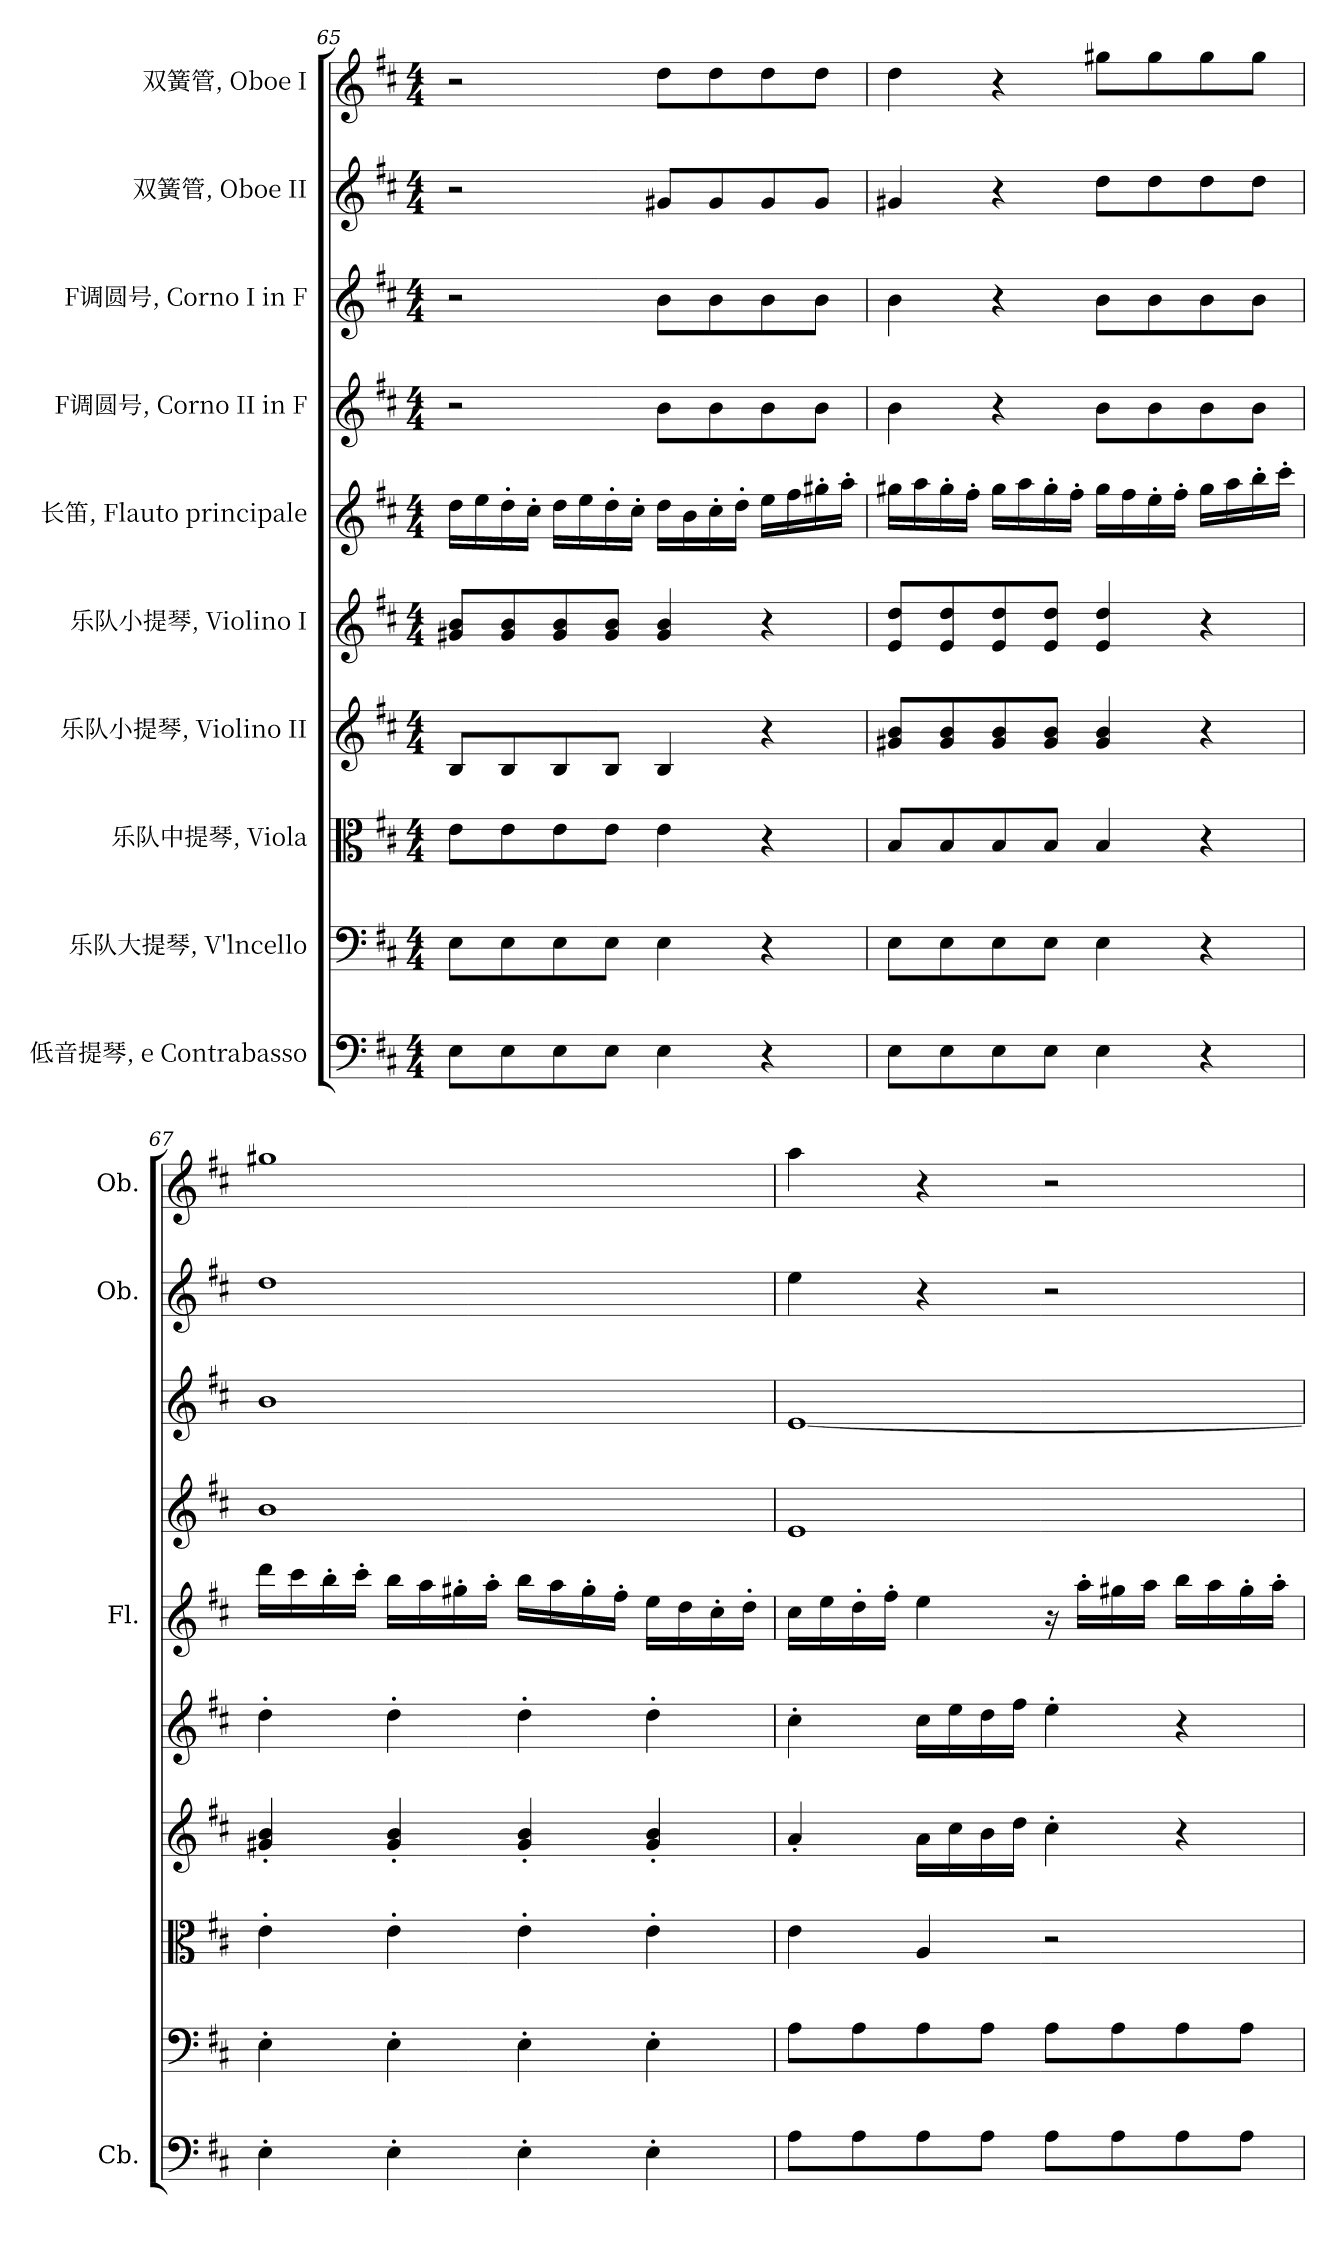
**kern	**kern	**kern	**kern	**kern	**kern	**kern	**kern	**kern	**kern
*part10	*part9	*part8	*part7	*part6	*part5	*part4	*part3	*part2	*part1
*staff10	*staff9	*staff8	*staff7	*staff6	*staff5	*staff4	*staff3	*staff2	*staff1
*I"低音提琴, e Contrabasso	*I"乐队大提琴, V'lncello	*I"乐队中提琴, Viola	*I"乐队小提琴, Violino II	*I"乐队小提琴, Violino I	*I"长笛, Flauto principale	*I"F调圆号, Corno II in F	*I"F调圆号, Corno I in F	*I"双簧管, Oboe II	*I"双簧管, Oboe I
*I'Cb.	*	*	*	*	*I'Fl.	*	*	*I'Ob.	*I'Ob.
*clefF4	*clefF4	*clefC3	*clefG2	*clefG2	*clefG2	*clefG2	*clefG2	*clefG2	*clefG2
*ITrd7c12	*	*	*	*	*	*ITrd4c7	*ITrd4c7	*	*
*k[f#c#]	*k[f#c#]	*k[f#c#]	*k[f#c#]	*k[f#c#]	*k[f#c#]	*k[f#]	*k[f#]	*k[f#c#]	*k[f#c#]
*M4/4	*M4/4	*M4/4	*M4/4	*M4/4	*M4/4	*M4/4	*M4/4	*M4/4	*M4/4
=65	=65	=65	=65	=65	=65	=65	=65	=65	=65
8EE\L	8E\L	8e\L	8B/L	8g#X/ 8b/L	16dd\LL	2r	2r	2r	2r
.	.	.	.	.	16ee\	.	.	.	.
8EE\	8E\	8e\	8B/	8g#/ 8b/	16dd'\	.	.	.	.
.	.	.	.	.	16cc#'\JJ	.	.	.	.
8EE\	8E\	8e\	8B/	8g#/ 8b/	16dd\LL	.	.	.	.
.	.	.	.	.	16ee\	.	.	.	.
8EE\J	8E\J	8e\J	8B/J	8g#/ 8b/J	16dd'\	.	.	.	.
.	.	.	.	.	16cc#'\JJ	.	.	.	.
4EE\	4E\	4e\	4B/	4g#/ 4b/	16dd\LL	8e\L	8e\L	8g#X/L	8dd\L
.	.	.	.	.	16b\	.	.	.	.
.	.	.	.	.	16cc#'\	8e\	8e\	8g#/	8dd\
.	.	.	.	.	16dd'\JJ	.	.	.	.
4r	4r	4r	4r	4r	16ee\LL	8e\	8e\	8g#/	8dd\
.	.	.	.	.	16ff#\	.	.	.	.
.	.	.	.	.	16gg#X'\	8e\J	8e\J	8g#/J	8dd\J
.	.	.	.	.	16aa'\JJ	.	.	.	.
!!LO:PB:g=z
=66	=66	=66	=66	=66	=66	=66	=66	=66	=66
8EE\L	8E\L	8B/L	8g#X/ 8b/L	8e/ 8dd/L	16gg#X\LL	4e\	4e\	4g#X/	4dd\
.	.	.	.	.	16aa\	.	.	.	.
8EE\	8E\	8B/	8g#/ 8b/	8e/ 8dd/	16gg#'\	.	.	.	.
.	.	.	.	.	16ff#'\JJ	.	.	.	.
8EE\	8E\	8B/	8g#/ 8b/	8e/ 8dd/	16gg#\LL	4r	4r	4r	4r
.	.	.	.	.	16aa\	.	.	.	.
8EE\J	8E\J	8B/J	8g#/ 8b/J	8e/ 8dd/J	16gg#'\	.	.	.	.
.	.	.	.	.	16ff#'\JJ	.	.	.	.
4EE\	4E\	4B/	4g#/ 4b/	4e/ 4dd/	16gg#\LL	8e\L	8e\L	8dd\L	8gg#X\L
.	.	.	.	.	16ff#\	.	.	.	.
.	.	.	.	.	16ee'\	8e\	8e\	8dd\	8gg#\
.	.	.	.	.	16ff#'\JJ	.	.	.	.
4r	4r	4r	4r	4r	16gg#\LL	8e\	8e\	8dd\	8gg#\
.	.	.	.	.	16aa\	.	.	.	.
.	.	.	.	.	16bb'\	8e\J	8e\J	8dd\J	8gg#\J
.	.	.	.	.	16ccc#'\JJ	.	.	.	.
=67	=67	=67	=67	=67	=67	=67	=67	=67	=67
4EE'\	4E'\	4e'\	4g#X/' 4b/'	4dd'\	16ddd\LL	1e	1e	1dd	1gg#X
.	.	.	.	.	16ccc#\	.	.	.	.
.	.	.	.	.	16bb'\	.	.	.	.
.	.	.	.	.	16ccc#'\JJ	.	.	.	.
4EE'\	4E'\	4e'\	4g#/' 4b/'	4dd'\	16bb\LL	.	.	.	.
.	.	.	.	.	16aa\	.	.	.	.
.	.	.	.	.	16gg#X'\	.	.	.	.
.	.	.	.	.	16aa'\JJ	.	.	.	.
4EE'\	4E'\	4e'\	4g#/' 4b/'	4dd'\	16bb\LL	.	.	.	.
.	.	.	.	.	16aa\	.	.	.	.
.	.	.	.	.	16gg#'\	.	.	.	.
.	.	.	.	.	16ff#'\JJ	.	.	.	.
4EE'\	4E'\	4e'\	4g#/' 4b/'	4dd'\	16ee\LL	.	.	.	.
.	.	.	.	.	16dd\	.	.	.	.
.	.	.	.	.	16cc#'\	.	.	.	.
.	.	.	.	.	16dd'\JJ	.	.	.	.
!!LO:PB:g=z
=68	=68	=68	=68	=68	=68	=68	=68	=68	=68
8AA\L	8A\L	4e\	4a'/	4cc#'\	16cc#\LL	1A	[1A	4ee\	4aa\
.	.	.	.	.	16ee\	.	.	.	.
8AA\	8A\	.	.	.	16dd'\	.	.	.	.
.	.	.	.	.	16ff#'\JJ	.	.	.	.
8AA\	8A\	4A/	16a\LL	16cc#\LL	4ee\	.	.	4r	4r
.	.	.	16cc#\	16ee\	.	.	.	.	.
8AA\J	8A\J	.	16b\	16dd\	.	.	.	.	.
.	.	.	16dd\JJ	16ff#\JJ	.	.	.	.	.
8AA\L	8A\L	2r	4cc#'\	4ee'\	16r	.	.	2r	2r
.	.	.	.	.	16aa'\LL	.	.	.	.
8AA\	8A\	.	.	.	16gg#X\	.	.	.	.
.	.	.	.	.	16aa\JJ	.	.	.	.
8AA\	8A\	.	4r	4r	16bb\LL	.	.	.	.
.	.	.	.	.	16aa\	.	.	.	.
8AA\J	8A\J	.	.	.	16gg#'\	.	.	.	.
.	.	.	.	.	16aa'\JJ	.	.	.	.
=	=	=	=	=	=	=	=	=	=
*-	*-	*-	*-	*-	*-	*-	*-	*-	*-
